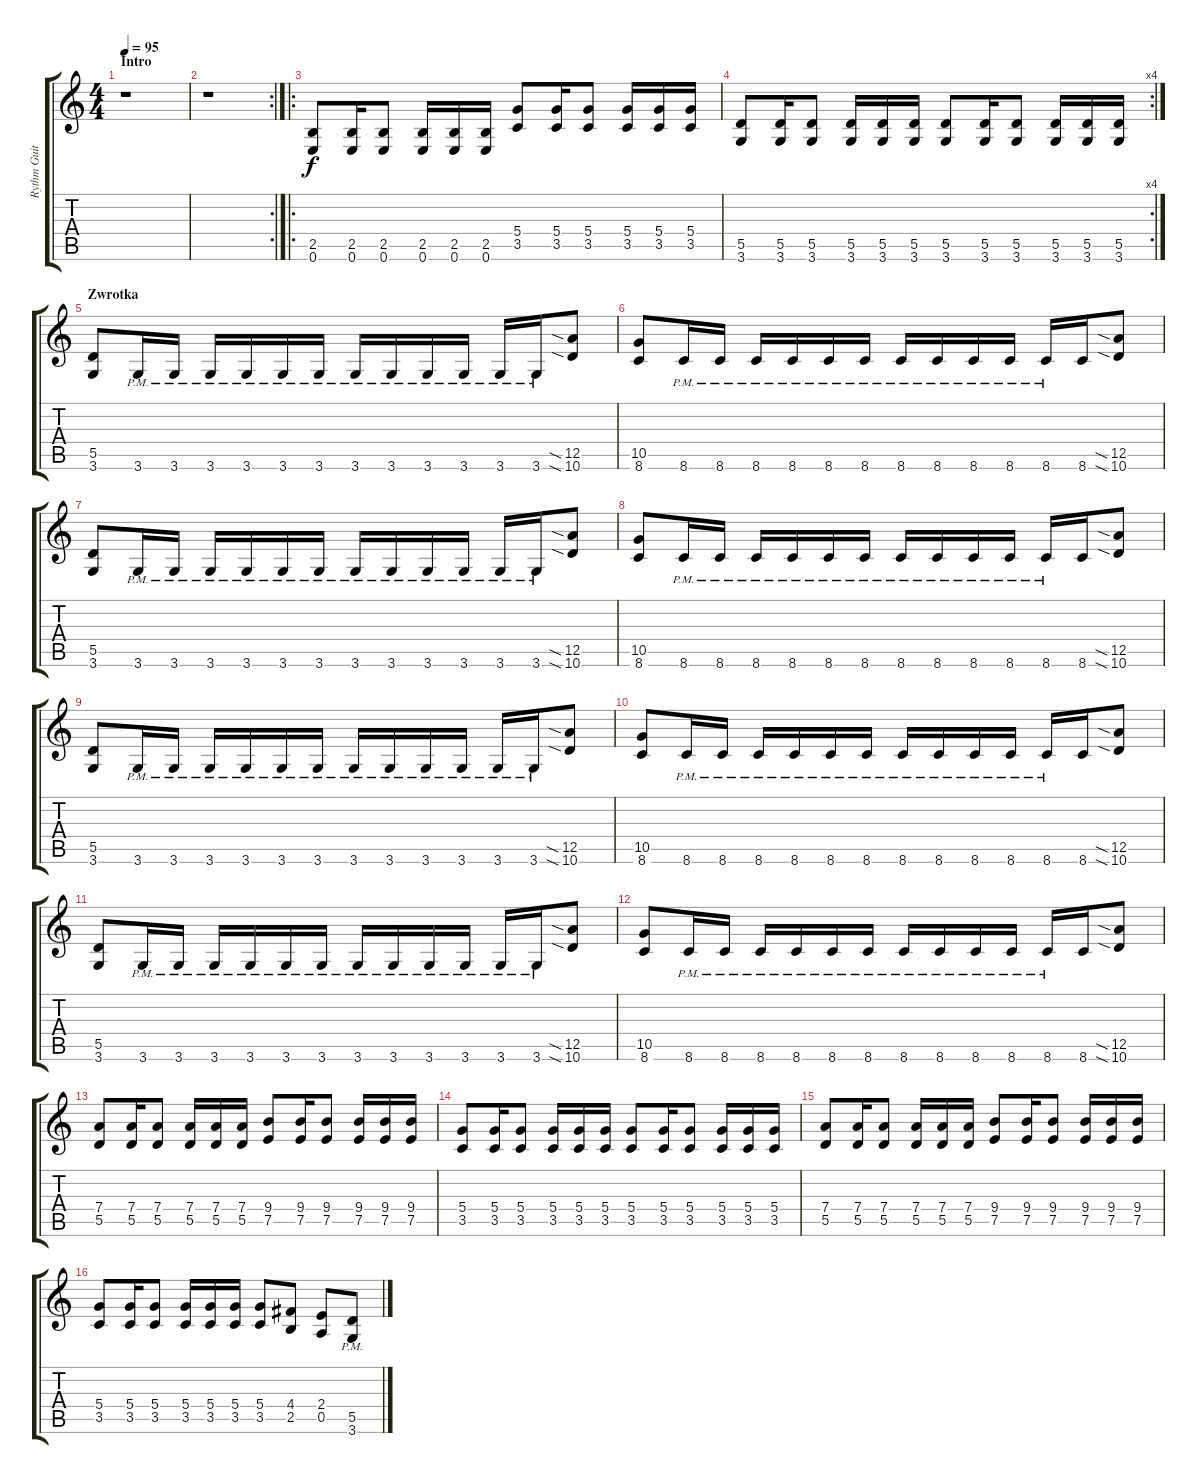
\track ("Rythm Guitar" "Rythm Guit") {instrument distortionguitar}
\staff {score tabs}
\tuning (E4 B3 G3 D3 A2 E2) {hide}
\ts (4 4)
\section ("" "Intro")
\tempo 95
\clef g2
\ks c
r.1{dy f instrument distortionguitar} |
\rc 2
r.1 |
\ro
(2.5 0.6).8 (2.5 0.6).16 (2.5 0.6).8 (2.5 0.6).16 (2.5 0.6).16 (2.5 0.6).16 (5.4 3.5).8 (5.4 3.5).16 (5.4 3.5).8 (5.4 3.5).16 (5.4 3.5).16 (5.4 3.5).16 |
\rc 4
(5.5 3.6).8 (5.5 3.6).16 (5.5 3.6).8 (5.5 3.6).16 (5.5 3.6).16 (5.5 3.6).16 (5.5 3.6).8 (5.5 3.6).16 (5.5 3.6).8 (5.5 3.6).16 (5.5 3.6).16 (5.5 3.6).16 |
\section ("" "Zwrotka")
(5.5 3.6).8 3.6{pm}.16 3.6{pm}.16 3.6{pm}.16 3.6{pm}.16 3.6{pm}.16 3.6{pm}.16 3.6{pm}.16 3.6{pm}.16 3.6{pm}.16 3.6{pm}.16 3.6{pm}.16 3.6{pm}.16 (12.5{sia} 10.6{sia}).8 |
(10.5 8.6).8 8.6{pm}.16 8.6{pm}.16 8.6{pm}.16 8.6{pm}.16 8.6{pm}.16 8.6{pm}.16 8.6{pm}.16 8.6{pm}.16 8.6{pm}.16 8.6{pm}.16 8.6{pm}.16 8.6.16 (12.5{sia} 10.6{sia}).8 |
(5.5 3.6).8 3.6{pm}.16 3.6{pm}.16 3.6{pm}.16 3.6{pm}.16 3.6{pm}.16 3.6{pm}.16 3.6{pm}.16 3.6{pm}.16 3.6{pm}.16 3.6{pm}.16 3.6{pm}.16 3.6{pm}.16 (12.5{sia} 10.6{sia}).8 |
(10.5 8.6).8 8.6{pm}.16 8.6{pm}.16 8.6{pm}.16 8.6{pm}.16 8.6{pm}.16 8.6{pm}.16 8.6{pm}.16 8.6{pm}.16 8.6{pm}.16 8.6{pm}.16 8.6{pm}.16 8.6.16 (12.5{sia} 10.6{sia}).8 |
(5.5 3.6).8 3.6{pm}.16 3.6{pm}.16 3.6{pm}.16 3.6{pm}.16 3.6{pm}.16 3.6{pm}.16 3.6{pm}.16 3.6{pm}.16 3.6{pm}.16 3.6{pm}.16 3.6{pm}.16 3.6{pm}.16 (12.5{sia} 10.6{sia}).8 |
(10.5 8.6).8 8.6{pm}.16 8.6{pm}.16 8.6{pm}.16 8.6{pm}.16 8.6{pm}.16 8.6{pm}.16 8.6{pm}.16 8.6{pm}.16 8.6{pm}.16 8.6{pm}.16 8.6{pm}.16 8.6.16 (12.5{sia} 10.6{sia}).8 |
(5.5 3.6).8 3.6{pm}.16 3.6{pm}.16 3.6{pm}.16 3.6{pm}.16 3.6{pm}.16 3.6{pm}.16 3.6{pm}.16 3.6{pm}.16 3.6{pm}.16 3.6{pm}.16 3.6{pm}.16 3.6{pm}.16 (12.5{sia} 10.6{sia}).8 |
(10.5 8.6).8 8.6{pm}.16 8.6{pm}.16 8.6{pm}.16 8.6{pm}.16 8.6{pm}.16 8.6{pm}.16 8.6{pm}.16 8.6{pm}.16 8.6{pm}.16 8.6{pm}.16 8.6{pm}.16 8.6.16 (12.5{sia} 10.6{sia}).8 |
(7.4 5.5).8 (7.4 5.5).16 (7.4 5.5).8 (7.4 5.5).16 (7.4 5.5).16 (7.4 5.5).16 (9.4 7.5).8 (9.4 7.5).16 (9.4 7.5).8 (9.4 7.5).16 (9.4 7.5).16 (9.4 7.5).16 |
(5.4 3.5).8 (5.4 3.5).16 (5.4 3.5).8 (5.4 3.5).16 (5.4 3.5).16 (5.4 3.5).16 (5.4 3.5).8 (5.4 3.5).16 (5.4 3.5).8 (5.4 3.5).16 (5.4 3.5).16 (5.4 3.5).16 |
(7.4 5.5).8 (7.4 5.5).16 (7.4 5.5).8 (7.4 5.5).16 (7.4 5.5).16 (7.4 5.5).16 (9.4 7.5).8 (9.4 7.5).16 (9.4 7.5).8 (9.4 7.5).16 (9.4 7.5).16 (9.4 7.5).16 |
(5.4 3.5).8 (5.4 3.5).16 (5.4 3.5).8 (5.4 3.5).16 (5.4 3.5).16 (5.4 3.5).16 (5.4 3.5).8 (4.4 2.5).8 (2.4 0.5).8 (5.5 3.6{pm}).8
